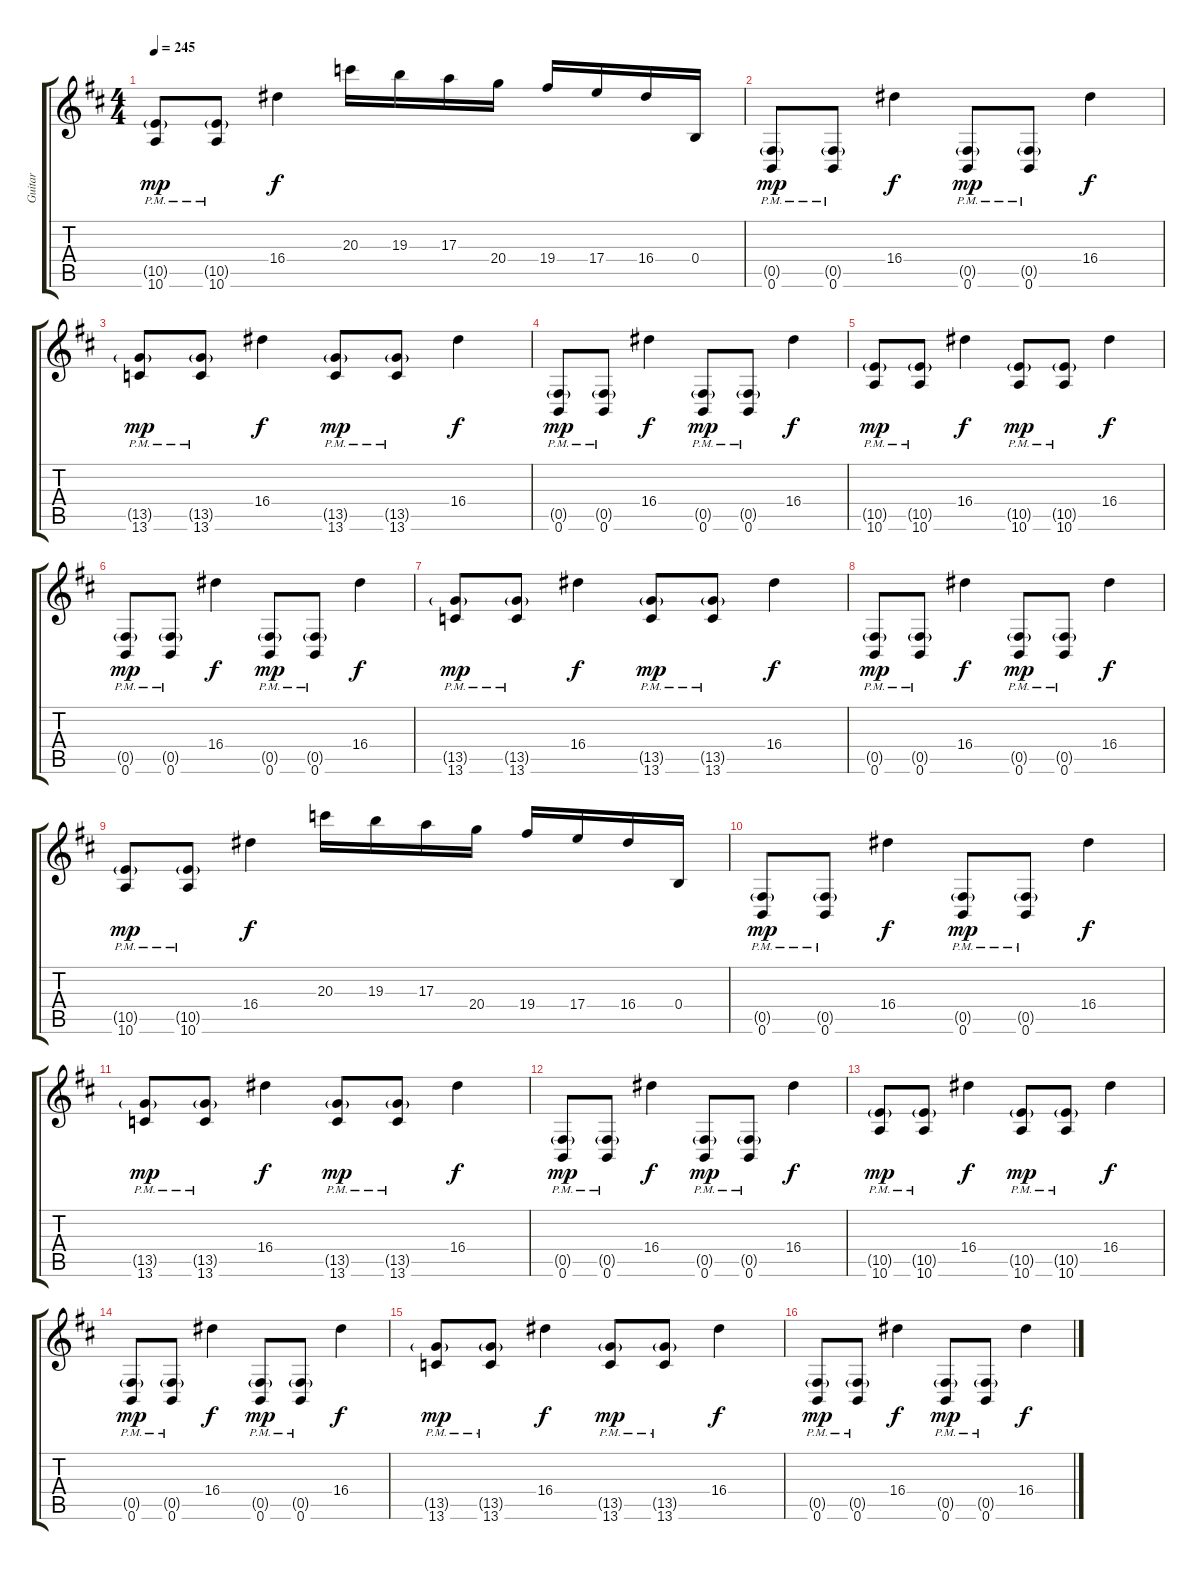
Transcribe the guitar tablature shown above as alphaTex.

\track ("Guitar" "Guitar") {instrument distortionguitar}
\staff {score tabs}
\tuning (Db4 Ab3 E3 B2 Gb2 B1) {hide}
\ts (4 4)
\tempo 245
\clef g2
\ks bminor
(10.5{g pm} 10.6{pm}).8{dy mp} (10.5{g pm} 10.6{pm}).8 16.4.4{dy f} 20.3.16 19.3.16 17.3.16 20.4.16 19.4.16 17.4.16 16.4.16 0.4.16 |
(0.5{g pm} 0.6{pm}).8{dy mp} (0.5{g pm} 0.6{pm}).8 16.4.4{dy f} (0.5{g pm} 0.6{pm}).8{dy mp} (0.5{g pm} 0.6{pm}).8 16.4.4{dy f} |
(13.5{g pm} 13.6{pm}).8{dy mp} (13.5{g pm} 13.6{pm}).8 16.4.4{dy f} (13.5{g pm} 13.6{pm}).8{dy mp} (13.5{g pm} 13.6{pm}).8 16.4.4{dy f} |
(0.5{g pm} 0.6{pm}).8{dy mp} (0.5{g pm} 0.6{pm}).8 16.4.4{dy f} (0.5{g pm} 0.6{pm}).8{dy mp} (0.5{g pm} 0.6{pm}).8 16.4.4{dy f} |
(10.5{g pm} 10.6{pm}).8{dy mp} (10.5{g pm} 10.6{pm}).8 16.4.4{dy f} (10.5{g pm} 10.6{pm}).8{dy mp} (10.5{g pm} 10.6{pm}).8 16.4.4{dy f} |
(0.5{g pm} 0.6{pm}).8{dy mp} (0.5{g pm} 0.6{pm}).8 16.4.4{dy f} (0.5{g pm} 0.6{pm}).8{dy mp} (0.5{g pm} 0.6{pm}).8 16.4.4{dy f} |
(13.5{g pm} 13.6{pm}).8{dy mp} (13.5{g pm} 13.6{pm}).8 16.4.4{dy f} (13.5{g pm} 13.6{pm}).8{dy mp} (13.5{g pm} 13.6{pm}).8 16.4.4{dy f} |
(0.5{g pm} 0.6{pm}).8{dy mp} (0.5{g pm} 0.6{pm}).8 16.4.4{dy f} (0.5{g pm} 0.6{pm}).8{dy mp} (0.5{g pm} 0.6{pm}).8 16.4.4{dy f} |
(10.5{g pm} 10.6{pm}).8{dy mp} (10.5{g pm} 10.6{pm}).8 16.4.4{dy f} 20.3.16 19.3.16 17.3.16 20.4.16 19.4.16 17.4.16 16.4.16 0.4.16 |
(0.5{g pm} 0.6{pm}).8{dy mp} (0.5{g pm} 0.6{pm}).8 16.4.4{dy f} (0.5{g pm} 0.6{pm}).8{dy mp} (0.5{g pm} 0.6{pm}).8 16.4.4{dy f} |
(13.5{g pm} 13.6{pm}).8{dy mp} (13.5{g pm} 13.6{pm}).8 16.4.4{dy f} (13.5{g pm} 13.6{pm}).8{dy mp} (13.5{g pm} 13.6{pm}).8 16.4.4{dy f} |
(0.5{g pm} 0.6{pm}).8{dy mp} (0.5{g pm} 0.6{pm}).8 16.4.4{dy f} (0.5{g pm} 0.6{pm}).8{dy mp} (0.5{g pm} 0.6{pm}).8 16.4.4{dy f} |
(10.5{g pm} 10.6{pm}).8{dy mp} (10.5{g pm} 10.6{pm}).8 16.4.4{dy f} (10.5{g pm} 10.6{pm}).8{dy mp} (10.5{g pm} 10.6{pm}).8 16.4.4{dy f} |
(0.5{g pm} 0.6{pm}).8{dy mp} (0.5{g pm} 0.6{pm}).8 16.4.4{dy f} (0.5{g pm} 0.6{pm}).8{dy mp} (0.5{g pm} 0.6{pm}).8 16.4.4{dy f} |
(13.5{g pm} 13.6{pm}).8{dy mp} (13.5{g pm} 13.6{pm}).8 16.4.4{dy f} (13.5{g pm} 13.6{pm}).8{dy mp} (13.5{g pm} 13.6{pm}).8 16.4.4{dy f} |
(0.5{g pm} 0.6{pm}).8{dy mp} (0.5{g pm} 0.6{pm}).8 16.4.4{dy f} (0.5{g pm} 0.6{pm}).8{dy mp} (0.5{g pm} 0.6{pm}).8 16.4.4{dy f}
